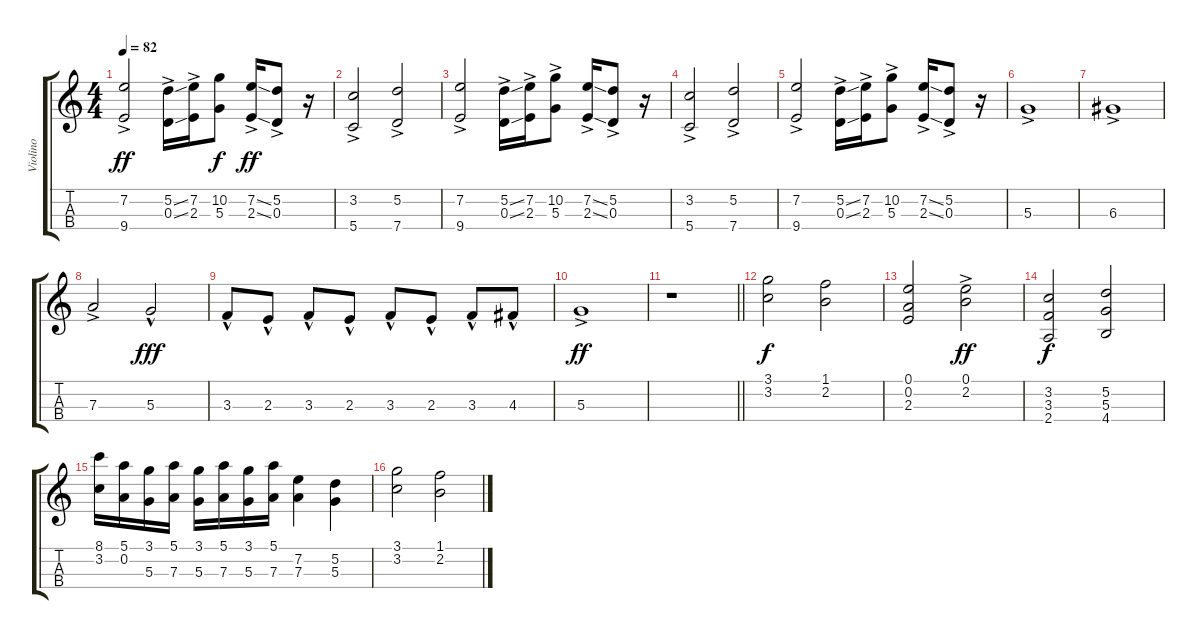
\track ("Violino" "Violino") {instrument stringensemble1}
\staff {score tabs}
\tuning (E5 A4 D4 G3) {hide}
\ts (4 4)
\tempo 82
\clef g2
\ks c
(7.2{ac} 9.4{ac}).2{dy ff} (5.2{ss ac} 0.3{ss ac}).16 (7.2{ac} 2.3{ac}).16 (10.2 5.3).8{dy f} (7.2{ss ac} 2.3{ss ac}).16{dy ff} (5.2{ac} 0.3{ac}).8 r.16 |
(3.2{ac} 5.4{ac}).2 (5.2{ac} 7.4{ac}).2 |
(7.2{ac} 9.4{ac}).2 (5.2{ss ac} 0.3{ss ac}).16 (7.2{ac} 2.3{ac}).16 (10.2{ac} 5.3{ac}).8 (7.2{ss ac} 2.3{ss ac}).16 (5.2{ac} 0.3{ac}).8 r.16 |
(3.2{ac} 5.4{ac}).2 (5.2{ac} 7.4{ac}).2 |
(7.2{ac} 9.4{ac}).2 (5.2{ss ac} 0.3{ss ac}).16 (7.2{ac} 2.3{ac}).16 (10.2{ac} 5.3{ac}).8 (7.2{ss ac} 2.3{ss ac}).16 (5.2{ac} 0.3{ac}).8 r.16 |
5.3{ac}.1 |
6.3{ac}.1 |
7.3{ac}.2 5.3{hac}.2{dy fff} |
3.3{hac}.8 2.3{hac}.8 3.3{hac}.8 2.3{hac}.8 3.3{hac}.8 2.3{hac}.8 3.3{hac}.8 4.3{hac}.8 |
5.3{ac}.1{dy ff} |
\barLineRight lightlight
r.1 |
(3.1 3.2).2{dy f} (1.1 2.2).2 |
(0.1 0.2 2.3).2 (0.1{ac} 2.2).2{dy ff} |
(3.2 3.3 2.4).2{dy f} (5.2 5.3 4.4).2 |
(8.1 3.2).16 (5.1 0.2).16 (3.1 5.3).16 (5.1 7.3).16 (3.1 5.3).16 (5.1 7.3).16 (3.1 5.3).16 (5.1 7.3).16 (7.2 7.3).4 (5.2 5.3).4 |
(3.1 3.2).2 (1.1 2.2).2
